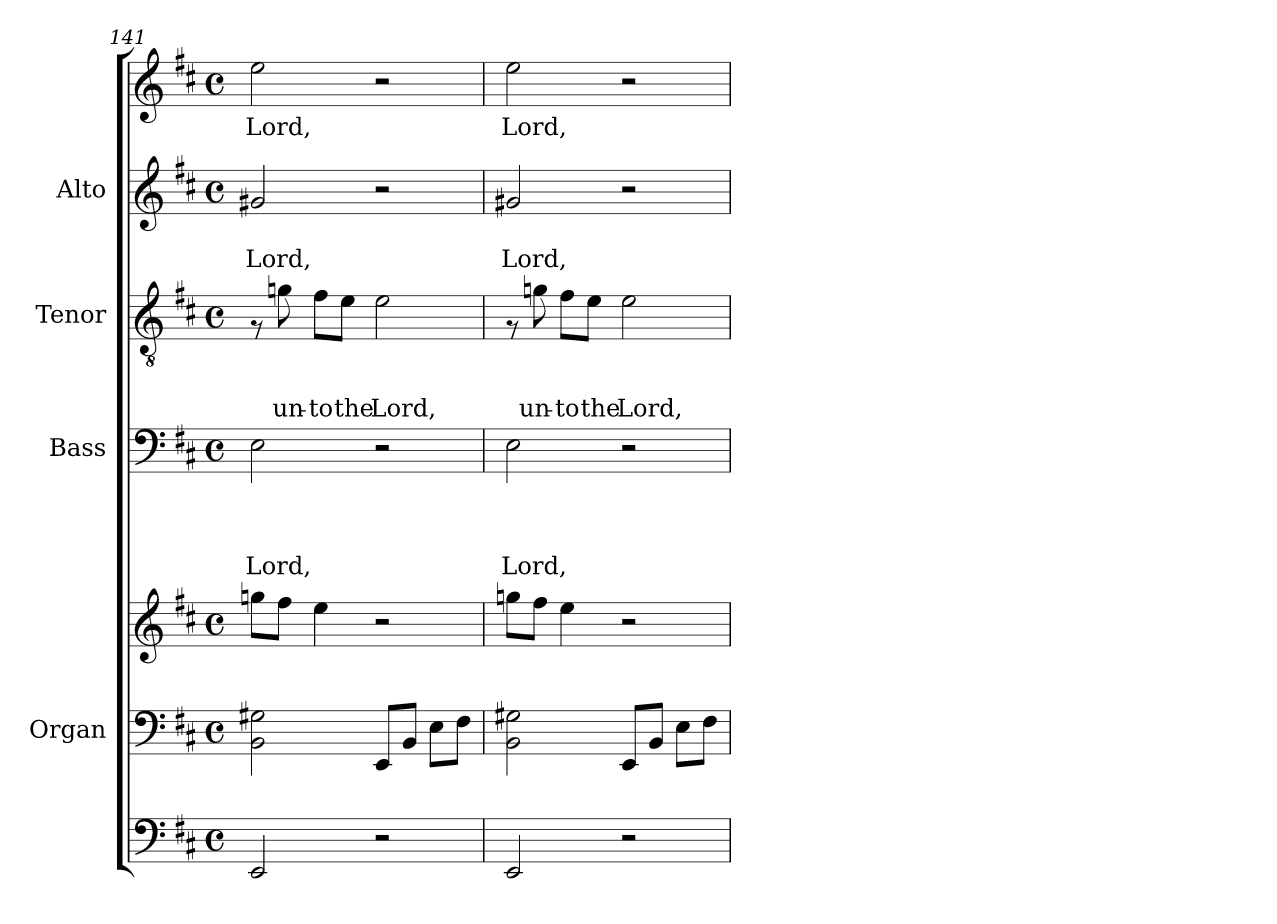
**kern	**kern	**kern	**kern	**text	**text	**text	**text	**kern	**text	**text	**text	**kern	**text	**text	**kern	**text
*part6	*part5	*part5	*part4	*part4	*part4	*part4	*part4	*part3	*part3	*part3	*part3	*part2	*part2	*part2	*part1	*part1
*staff7	*staff6	*staff5	*staff4	*staff4	*staff4	*staff4	*staff4	*staff3	*staff3	*staff3	*staff3	*staff2	*staff2	*staff2	*staff1	*staff1
*	*I"Organ	*	*I"Bass	*	*	*	*	*I"Tenor	*	*	*	*I"Alto	*	*	*	*
*	*	*	*I'B	*	*	*	*	*I'T	*	*	*	*I'A	*	*	*	*
*clefF4	*clefF4	*clefG2	*clefF4	*	*	*	*	*clefGv2	*	*	*	*clefG2	*	*	*clefG2	*
*k[f#c#]	*k[f#c#]	*k[f#c#]	*k[f#c#]	*	*	*	*	*k[f#c#]	*	*	*	*k[f#c#]	*	*	*k[f#c#]	*
*D:	*D:	*D:	*D:	*	*	*	*	*D:	*	*	*	*D:	*	*	*D:	*
*M4/4	*M4/4	*M4/4	*M4/4	*	*	*	*	*M4/4	*	*	*	*M4/4	*	*	*M4/4	*
*met(c)	*met(c)	*met(c)	*met(c)	*	*	*	*	*met(c)	*	*	*	*met(c)	*	*	*met(c)	*
=141	=141	=141	=141	=141	=141	=141	=141	=141	=141	=141	=141	=141	=141	=141	=141	=141
!	!	!	!	!	!	!	!LO:LY:b	!	!	!	!	!	!	!LO:LY:b	!	!LO:LY:b
2EE/	2BB\ 2G#X\	8ggn\L	2E\	.	.	.	Lord,	8rF	.	.	.	2g#X/	.	Lord,	2ee\	Lord,
!	!	!	!	!	!	!	!	!	!	!	!LO:LY:b	!	!	!	!	!
.	.	8ff#\J	.	.	.	.	.	8gn\	.	.	un-	.	.	.	.	.
!	!	!	!	!	!	!	!	!	!	!	!LO:LY:b	!	!	!	!	!
.	.	4ee\	.	.	.	.	.	8f#\L	.	.	-to	.	.	.	.	.
!	!	!	!	!	!	!	!	!	!	!	!LO:LY:b	!	!	!	!	!
.	.	.	.	.	.	.	.	8e\J	.	.	the	.	.	.	.	.
!	!	!	!	!	!	!	!	!	!	!	!LO:LY:b	!	!	!	!	!
2r	8EE/L	2r	2r	.	.	.	.	2e\	.	.	Lord,	2r	.	.	2r	.
.	8BB/J	.	.	.	.	.	.	.	.	.	.	.	.	.	.	.
.	8E\L	.	.	.	.	.	.	.	.	.	.	.	.	.	.	.
.	8F#\J	.	.	.	.	.	.	.	.	.	.	.	.	.	.	.
=142	=142	=142	=142	=142	=142	=142	=142	=142	=142	=142	=142	=142	=142	=142	=142	=142
!	!	!	!	!	!	!	!LO:LY:b	!	!	!	!	!	!	!LO:LY:b	!	!LO:LY:b
2EE/	2BB\ 2G#X\	8ggn\L	2E\	.	.	.	Lord,	8rF	.	.	.	2g#X/	.	Lord,	2ee\	Lord,
!	!	!	!	!	!	!	!	!	!	!	!LO:LY:b	!	!	!	!	!
.	.	8ff#\J	.	.	.	.	.	8gn\	.	.	un-	.	.	.	.	.
!	!	!	!	!	!	!	!	!	!	!	!LO:LY:b	!	!	!	!	!
.	.	4ee\	.	.	.	.	.	8f#\L	.	.	-to	.	.	.	.	.
!	!	!	!	!	!	!	!	!	!	!	!LO:LY:b	!	!	!	!	!
.	.	.	.	.	.	.	.	8e\J	.	.	the	.	.	.	.	.
!	!	!	!	!	!	!	!	!	!	!	!LO:LY:b	!	!	!	!	!
2r	8EE/L	2r	2r	.	.	.	.	2e\	.	.	Lord,	2r	.	.	2r	.
.	8BB/J	.	.	.	.	.	.	.	.	.	.	.	.	.	.	.
.	8E\L	.	.	.	.	.	.	.	.	.	.	.	.	.	.	.
.	8F#\J	.	.	.	.	.	.	.	.	.	.	.	.	.	.	.
=	=	=	=	=	=	=	=	=	=	=	=	=	=	=	=	=
*-	*-	*-	*-	*-	*-	*-	*-	*-	*-	*-	*-	*-	*-	*-	*-	*-
